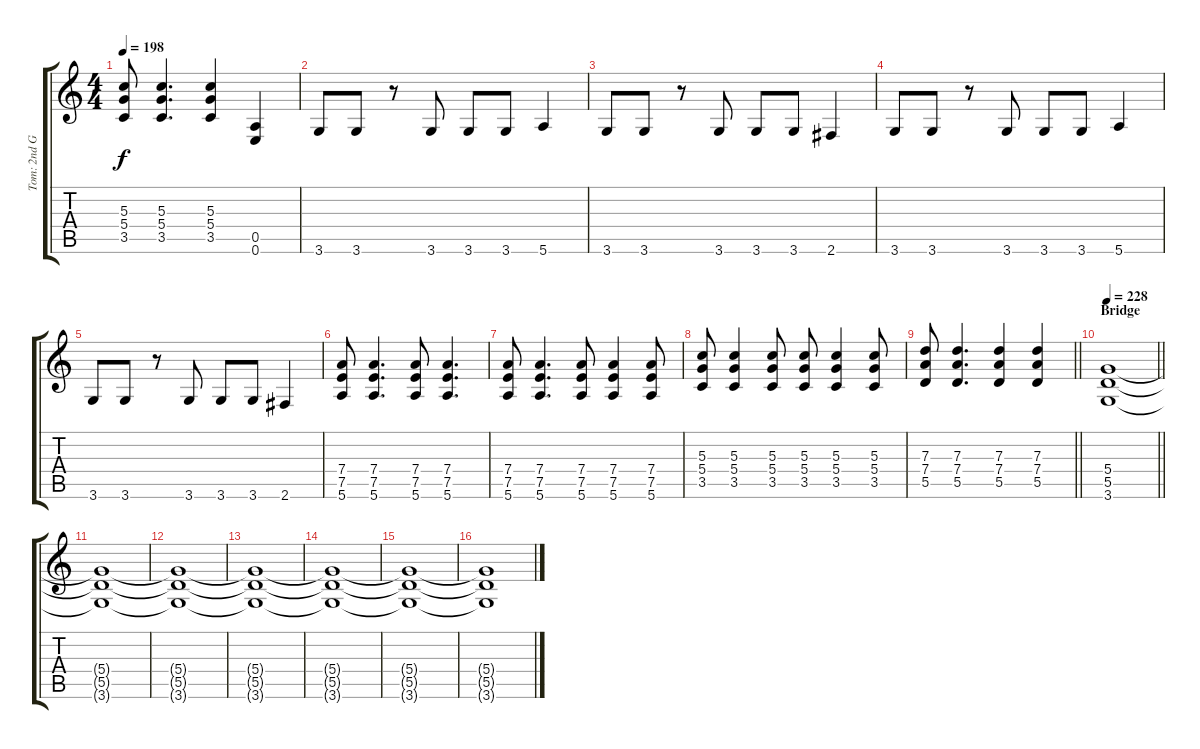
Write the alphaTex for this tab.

\track ("Tom: 2nd Guitar" "Tom: 2nd G") {instrument distortionguitar}
\staff {score tabs}
\tuning (E4 B3 G3 D3 A2 E2) {hide}
\ts (4 4)
\tempo 198
\clef g2
\ks c
(5.3 5.4 3.5).8{dy f} (5.3 5.4 3.5).4{d} (5.3 5.4 3.5).4 (0.5 0.6).4 |
3.6.8{instrument electricguitarmuted} 3.6.8 r.8 3.6.8 3.6.8 3.6.8 5.6.4{instrument overdrivenguitar} |
3.6.8{instrument electricguitarmuted} 3.6.8 r.8 3.6.8 3.6.8 3.6.8 2.6.4{instrument overdrivenguitar} |
3.6.8{instrument electricguitarmuted} 3.6.8 r.8 3.6.8 3.6.8 3.6.8 5.6.4{instrument overdrivenguitar} |
3.6.8{instrument electricguitarmuted} 3.6.8 r.8 3.6.8 3.6.8 3.6.8 2.6.4{instrument overdrivenguitar} |
(7.4 7.5 5.6).8 (7.4 7.5 5.6).4{d} (7.4 7.5 5.6).8 (7.4 7.5 5.6).4{d} |
(7.4 7.5 5.6).8 (7.4 7.5 5.6).4{d} (7.4 7.5 5.6).8 (7.4 7.5 5.6).4 (7.4 7.5 5.6).8 |
(5.3 5.4 3.5).8 (5.3 5.4 3.5).4 (5.3 5.4 3.5).8 (5.3 5.4 3.5).8 (5.3 5.4 3.5).4 (5.3 5.4 3.5).8 |
\barLineRight lightlight
(7.3 7.4 5.5).8 (7.3 7.4 5.5).4{d} (7.3 7.4 5.5).4 (7.3 7.4 5.5).4 |
\section ("" "Bridge")
\tempo 228
\barLineRight lightlight
(5.4 5.5 3.6).1 |
\section ("" "")
(5.4{t} 5.5{t} 3.6{t}).1 |
(5.4{t} 5.5{t} 3.6{t}).1 |
(5.4{t} 5.5{t} 3.6{t}).1 |
(5.4{t} 5.5{t} 3.6{t}).1 |
(5.4{t} 5.5{t} 3.6{t}).1 |
(5.4{t} 5.5{t} 3.6{t}).1
